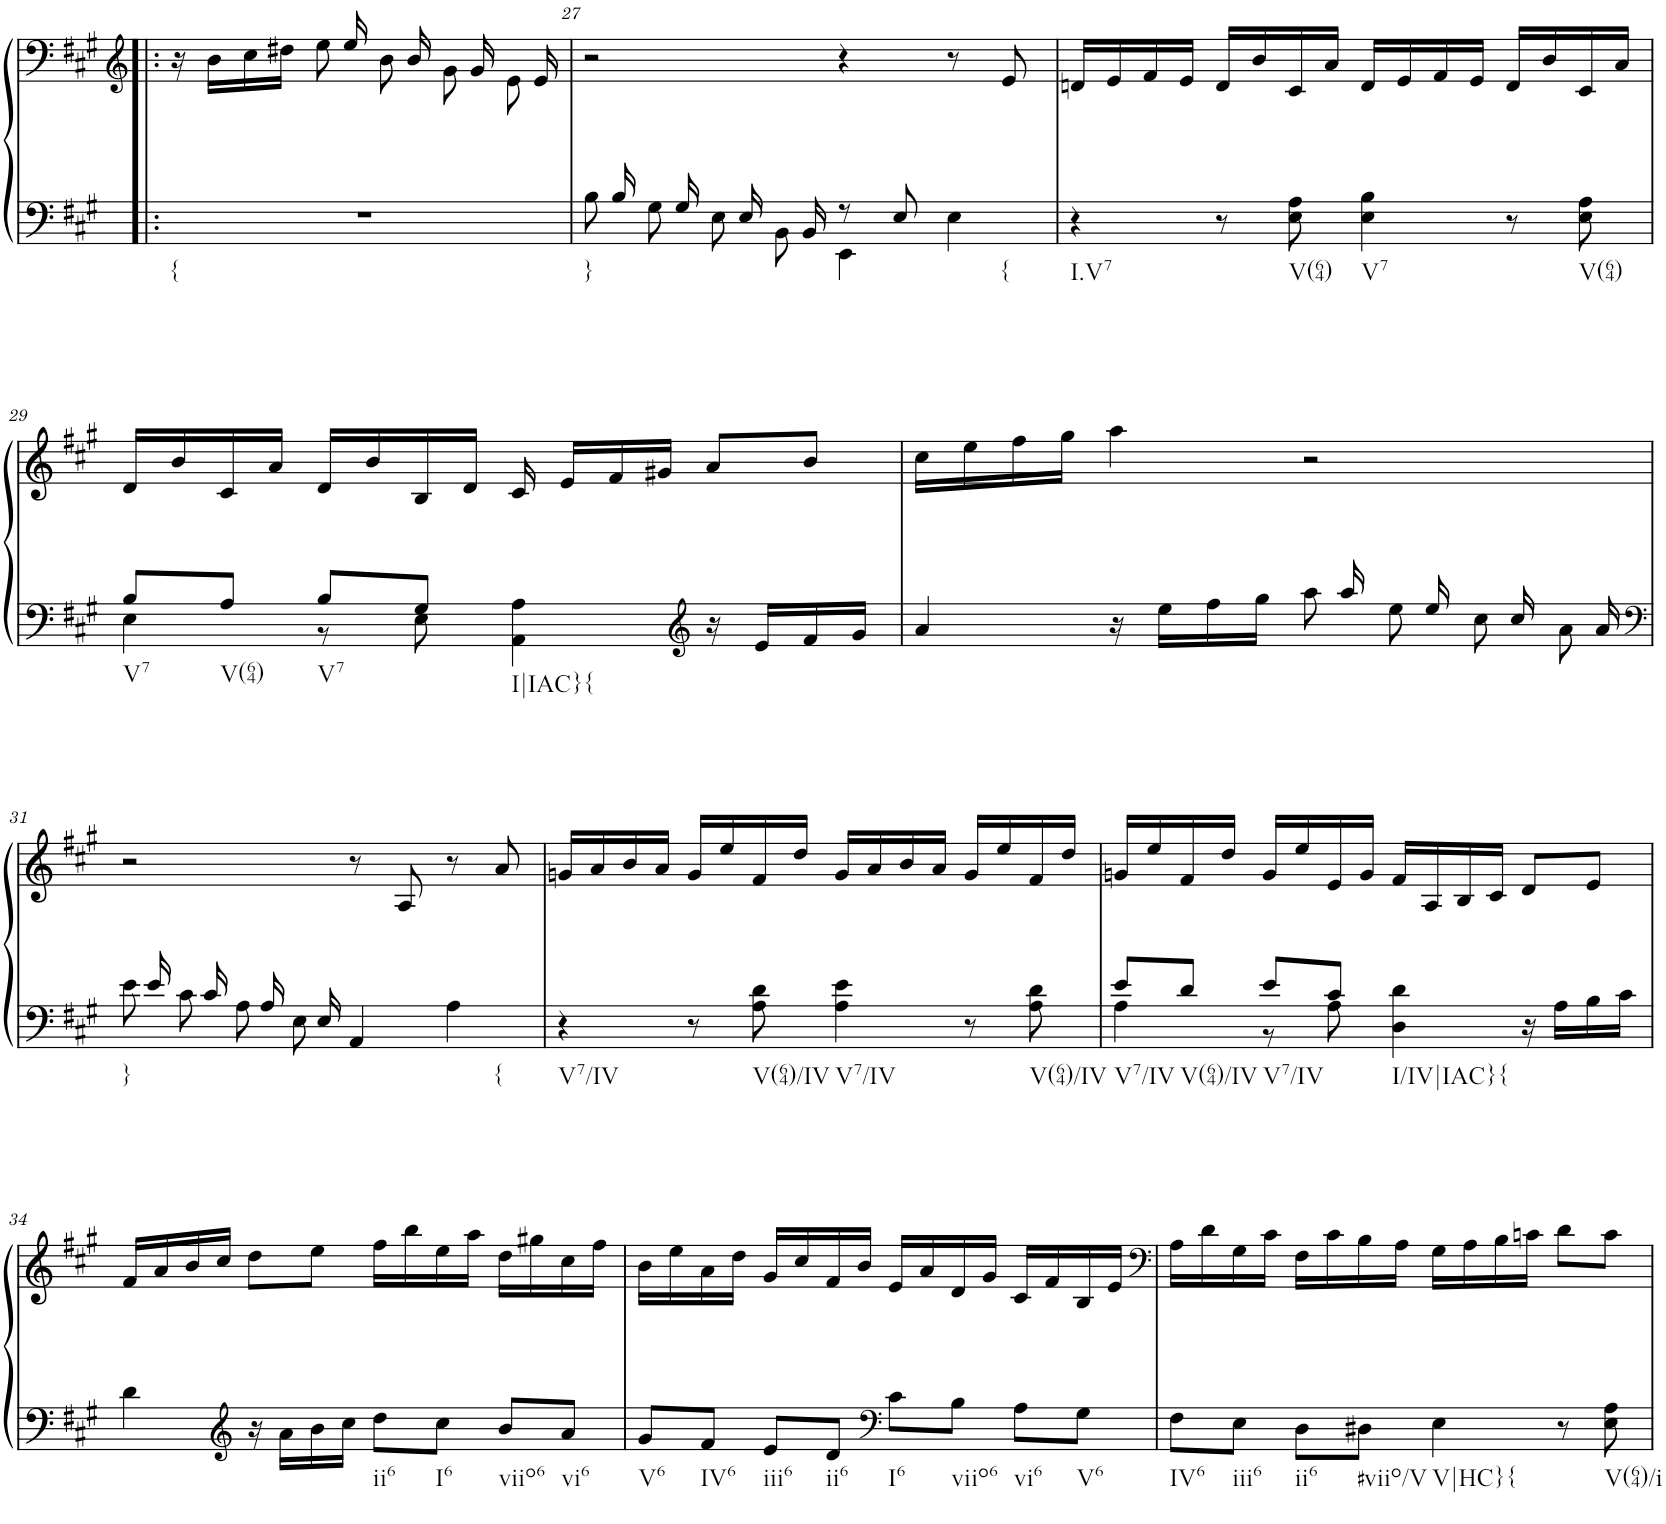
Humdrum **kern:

**kern	**kern
*part1	*part1
*staff2	*staff1
*I"Piano	*
*I'Pno.	*
!!LO:PB:g=z
*clefF4	*clefG2
*k[f#c#g#]	*k[f#c#g#]
*M4/4	*M4/4
*met(c)	*met(c)
=26X1!|:	=26X1!|:
*	*^
!LO:TX:b:t={	!	!
2.r	16r	16ryy
*	*v	*v
.	16b\LL
.	16cc#\
.	16dd#X\JJ
.	8ee\
*	*^
.	.	16ee/
.	8b\	16ryy
.	.	16b/
.	8g#\	16ryy
.	.	16g#/
.	8e\	16ryy
.	.	16e/
=27	=27	=27
*^	*	*
!LO:TX:b:t=}	!	!	!
*	*	*v	*v
8B\	16ryy	2r
.	16B/	.
8G#\	16ryy	.
.	16G#/	.
8E\	16ryy	.
.	16E/	.
8BB\	16ryy	.
.	16BB/	.
8r	4EE\	4r
8E/	.	.
!LO:TX:b:t={	!	!
4E\	4ryy	8r
.	.	8e/
*v	*v	*
=28	=28
!LO:TX:b:t=I.V7	!
4r	16dn/LL
.	16e/
.	16f#/
.	16e/JJ
8r	16d/LL
.	16b/
!LO:TX:b:t=V(64)	!
8E\ 8A\	16c#/
.	16a/JJ
!LO:TX:b:t=V7	!
4E\ 4B\	16d/LL
.	16e/
.	16f#/
.	16e/JJ
8r	16d/LL
.	16b/
!LO:TX:b:t=V(64)	!
8E\ 8A\	16c#/
.	16a/JJ
!!LO:LB:g=z
=29	=29
*^	*
!LO:TX:b:t=V7	!	!
8B/L	4E\	16d/LL
.	.	16b/
!LO:TX:b:t=V(64)	!	!
8A/J	.	16c#/
.	.	16a/JJ
!LO:TX:b:t=V7	!	!
8B/L	8r	16d/LL
.	.	16b/
8G#/J	8E\	16B/
.	.	16d/JJ
!LO:TX:b:t=I|IAC}{	!	!
4AA\ 4A\	2ryy	16c#/
.	.	16e/LL
.	.	16f#/
.	.	16g#X/JJ
*clefG2	*	*
16r	.	8a/L
16e/LL	.	.
16f#/	.	8b/J
16g#/JJ	.	.
=30	=30	=30
4a/	16ryy	16cc#\LL
*v	*v	*
.	16ee\
.	16ff#\
.	16gg#\JJ
16r	4aa\
16ee\LL	.
16ff#\	.
16gg#\JJ	.
8aa\	2r
*^	*
.	16aa/	.
8ee\	16ryy	.
.	16ee/	.
8cc#\	16ryy	.
.	16cc#/	.
8a\	16ryy	.
.	16a/	.
!!LO:LB:g=z
=31	=31	=31
*clefF4	*	*
!LO:TX:b:t=}	!	!
8e\	16ryy	2r
.	16e/	.
8c#\	16ryy	.
.	16c#/	.
8A\	16ryy	.
.	16A/	.
8E\	16ryy	.
.	16E/	.
4AA/	2ryy	8r
.	.	8A/
!LO:TX:b:t={	!	!
4A\	.	8r
.	.	8a/
*v	*v	*
=32	=32
!LO:TX:b:t=V7/IV	!
4r	16gn/LL
.	16a/
.	16b/
.	16a/JJ
8r	16g/LL
.	16ee/
!LO:TX:b:t=V(64)/IV	!
8A\ 8d\	16f#/
.	16dd/JJ
!LO:TX:b:t=V7/IV	!
4A\ 4e\	16g/LL
.	16a/
.	16b/
.	16a/JJ
8r	16g/LL
.	16ee/
!LO:TX:b:t=V(64)/IV	!
8A\ 8d\	16f#/
.	16dd/JJ
=33	=33
*^	*
!LO:TX:b:t=V7/IV	!	!
8e/L	4A\	16gn/LL
.	.	16ee/
!LO:TX:b:t=V(64)/IV	!	!
8d/J	.	16f#/
.	.	16dd/JJ
!LO:TX:b:t=V7/IV	!	!
8e/L	8r	16g/LL
.	.	16ee/
8c#/J	8A\	16e/
.	.	16g/JJ
!LO:TX:b:t=I/IV|IAC}{	!	!
4D\ 4d\	2ryy	16f#/LL
.	.	16A/
.	.	16B/
.	.	16c#/JJ
16r	.	8d/L
16A\LL	.	.
16B\	.	8e/J
16c#\JJ	.	.
*v	*v	*
!!LO:LB:g=z
=34	=34
4d\	16f#/LL
.	16a/
.	16b/
.	16cc#/JJ
*clefG2	*
16r	8dd\L
16a\LL	.
16b\	8ee\J
16cc#\JJ	.
!LO:TX:b:t=ii6	!
8dd\L	16ff#\LL
.	16bb\
!LO:TX:b:t=I6	!
8cc#\J	16ee\
.	16aa\JJ
!LO:TX:b:t=viio6	!
8b/L	16dd\LL
.	16gg#X\
!LO:TX:b:t=vi6	!
8a/J	16cc#\
.	16ff#\JJ
=35	=35
!LO:TX:b:t=V6	!
8g#/L	16b\LL
.	16ee\
!LO:TX:b:t=IV6	!
8f#/J	16a\
.	16dd\JJ
!LO:TX:b:t=iii6	!
8e/L	16g#/LL
.	16cc#/
!LO:TX:b:t=ii6	!
8d/J	16f#/
.	16b/JJ
*clefF4	*
!LO:TX:b:t=I6	!
8c#\L	16e/LL
.	16a/
!LO:TX:b:t=viio6	!
8B\J	16d/
.	16g#/JJ
!LO:TX:b:t=vi6	!
8A\L	16c#/LL
.	16f#/
!LO:TX:b:t=V6	!
8G#\J	16B/
.	16e/JJ
=36	=36
*	*clefF4
!LO:TX:b:t=IV6	!
8F#\L	16A\LL
.	16d\
!LO:TX:b:t=iii6	!
8E\J	16G#\
.	16c#\JJ
!LO:TX:b:t=ii6	!
8D\L	16F#\LL
.	16c#\
!LO:TX:b:t=#viio/V	!
8D#X\J	16B\
.	16A\JJ
!LO:TX:b:t=V|HC}{	!
4E\	16G#\LL
.	16A\
.	16B\
.	16cn\JJ
8r	8d\L
!LO:TX:b:t=V(64)/i	!
8E\ 8A\	8c\J
=	=
*-	*-
